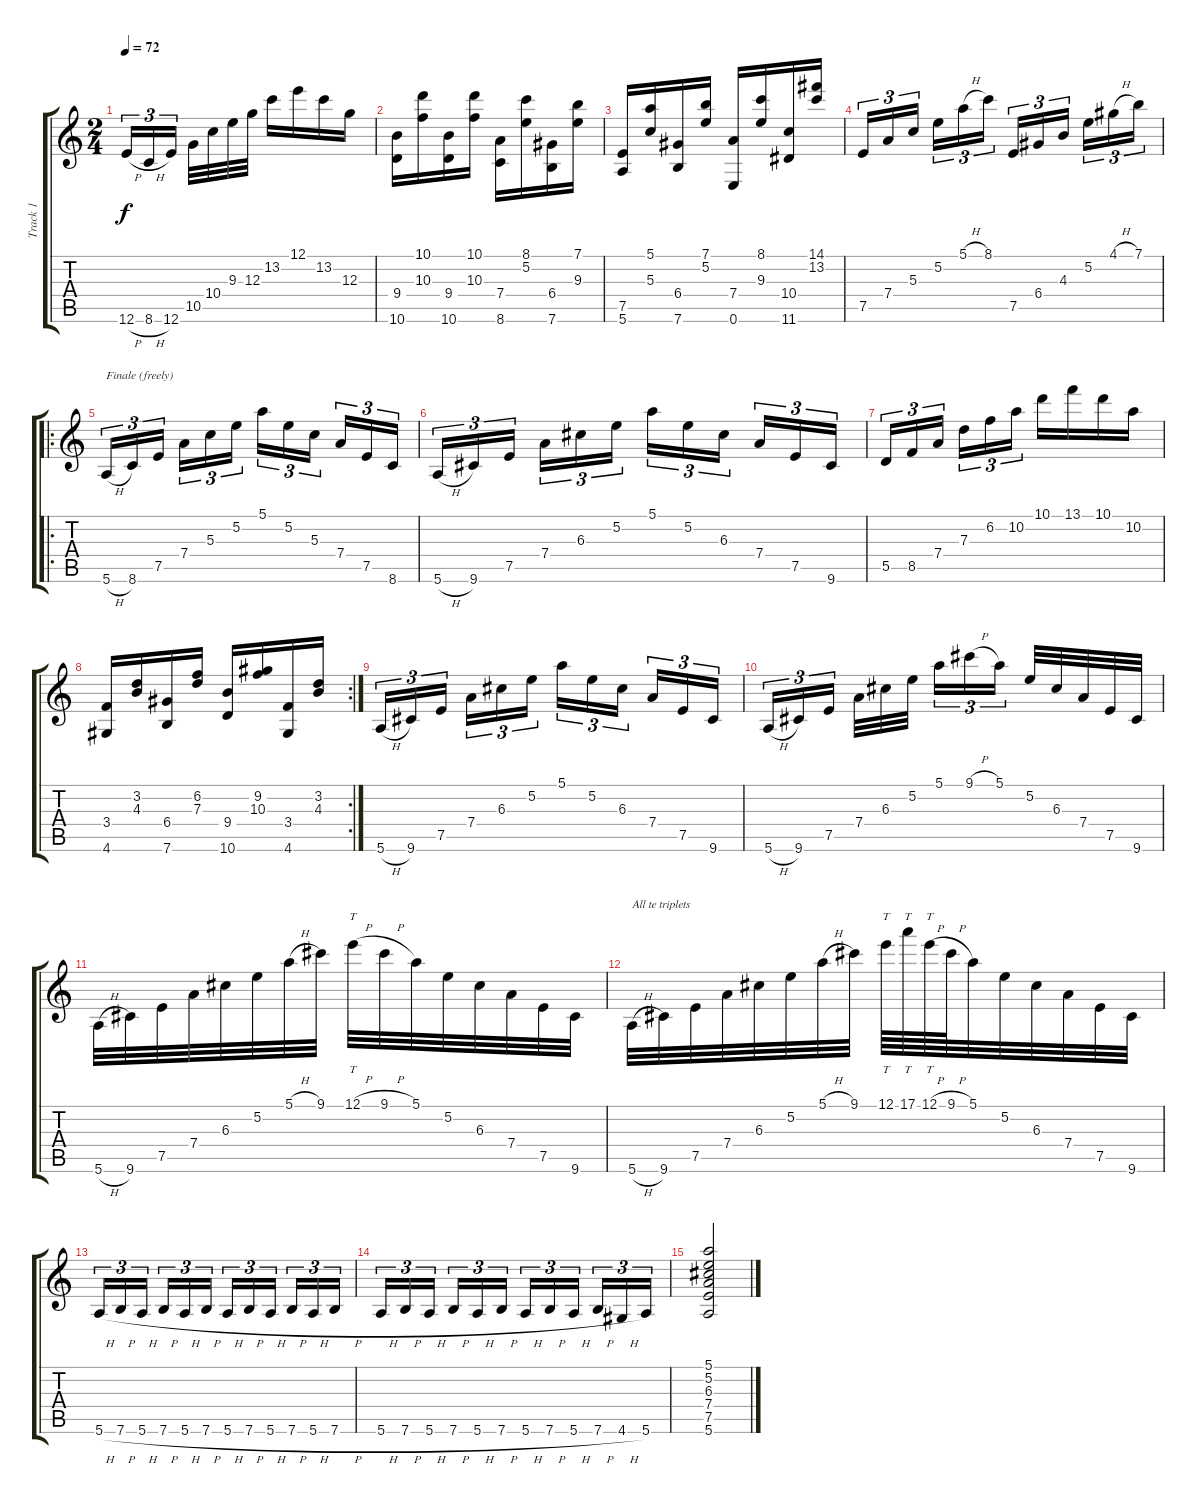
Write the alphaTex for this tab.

\track ("Track 1" "Track 1") {instrument acousticguitarsteel}
\staff {score tabs}
\tuning (E4 B3 G3 D3 A2 E2) {hide}
\ts (2 4)
\tempo 72
\clef g2
\ks c
12.6{h}.16{tu (3 2) dy f} 8.6{h}.16{tu (3 2)} 12.6.16{tu (3 2) beam splitsecondary} 10.5.32 10.4.32 9.3.32 12.3.32 13.2.16 12.1.16 13.2.16 12.3.16 |
(9.4 10.6).16 (10.1 10.3).16 (9.4 10.6).16 (10.1 10.3).16 (7.4 8.6).16 (8.1 5.2).16 (6.4 7.6).16 (7.1 9.3).16 |
(7.5 5.6).16 (5.1 5.3).16 (6.4 7.6).16 (7.1 5.2).16 (7.4 0.6).16 (8.1 9.3).16 (10.4 11.6).16 (14.1 13.2).16 |
7.5.16{tu (3 2)} 7.4.16{tu (3 2)} 5.3.16{tu (3 2) beam splitsecondary} 5.2.16{tu (3 2)} 5.1{h}.16{tu (3 2)} 8.1.16{tu (3 2)} 7.5.16{tu (3 2)} 6.4.16{tu (3 2)} 4.3.16{tu (3 2) beam splitsecondary} 5.2.16{tu (3 2)} 4.1{h}.16{tu (3 2)} 7.1.16{tu (3 2)} |
\ro
5.6{h}.16{tu (3 2) txt "Finale (freely)"} 8.6.16{tu (3 2)} 7.5.16{tu (3 2) beam splitsecondary} 7.4.16{tu (3 2)} 5.3.16{tu (3 2)} 5.2.16{tu (3 2)} 5.1.16{tu (3 2)} 5.2.16{tu (3 2)} 5.3.16{tu (3 2) beam splitsecondary} 7.4.16{tu (3 2)} 7.5.16{tu (3 2)} 8.6.16{tu (3 2)} |
5.6{h}.16{tu (3 2)} 9.6.16{tu (3 2)} 7.5.16{tu (3 2) beam splitsecondary} 7.4.16{tu (3 2)} 6.3.16{tu (3 2)} 5.2.16{tu (3 2)} 5.1.16{tu (3 2)} 5.2.16{tu (3 2)} 6.3.16{tu (3 2) beam splitsecondary} 7.4.16{tu (3 2)} 7.5.16{tu (3 2)} 9.6.16{tu (3 2)} |
5.5.16{tu (3 2)} 8.5.16{tu (3 2)} 7.4.16{tu (3 2) beam splitsecondary} 7.3.16{tu (3 2)} 6.2.16{tu (3 2)} 10.2.16{tu (3 2)} 10.1.16 13.1.16 10.1.16 10.2.16 |
\rc 2
(3.4 4.6).16 (3.2 4.3).16 (6.4 7.6).16 (6.2 7.3).16 (9.4 10.6).16 (9.2 10.3).16 (3.4 4.6).16 (3.2 4.3).16 |
5.6{h}.16{tu (3 2)} 9.6.16{tu (3 2)} 7.5.16{tu (3 2) beam splitsecondary} 7.4.16{tu (3 2)} 6.3.16{tu (3 2)} 5.2.16{tu (3 2)} 5.1.16{tu (3 2)} 5.2.16{tu (3 2)} 6.3.16{tu (3 2) beam splitsecondary} 7.4.16{tu (3 2)} 7.5.16{tu (3 2)} 9.6.16{tu (3 2)} |
5.6{h}.16{tu (3 2)} 9.6.16{tu (3 2)} 7.5.16{tu (3 2) beam splitsecondary} 7.4.32 6.3.32 5.2.32{beam splitsecondary} 5.1.16{tu (3 2)} 9.1{h}.16{tu (3 2)} 5.1.16{tu (3 2) beam splitsecondary} 5.2.32 6.3.32 7.4.32 7.5.32 9.6.32 |
5.6{h}.32 9.6.32 7.5.32 7.4.32 6.3.32 5.2.32 5.1{h}.32 9.1.32 12.1{h}.32{tt} 9.1{h}.32 5.1.32 5.2.32 6.3.32 7.4.32 7.5.32 9.6.32 |
5.6{h}.32{txt "All te triplets"} 9.6.32 7.5.32 7.4.32 6.3.32 5.2.32 5.1{h}.32 9.1.32 12.1.64{tt} 17.1.64{tt} 12.1{h}.64{tt} 9.1{h}.64 5.1.32 5.2.32 6.3.32 7.4.32 7.5.32 9.6.32 |
5.6{h}.16{tu (3 2)} 7.6{h}.16{tu (3 2)} 5.6{h}.16{tu (3 2) beam splitsecondary} 7.6{h}.16{tu (3 2)} 5.6{h}.16{tu (3 2)} 7.6{h}.16{tu (3 2)} 5.6{h}.16{tu (3 2)} 7.6{h}.16{tu (3 2)} 5.6{h}.16{tu (3 2) beam splitsecondary} 7.6{h}.16{tu (3 2)} 5.6{h}.16{tu (3 2)} 7.6{h}.16{tu (3 2)} |
5.6{h}.16{tu (3 2)} 7.6{h}.16{tu (3 2)} 5.6{h}.16{tu (3 2) beam splitsecondary} 7.6{h}.16{tu (3 2)} 5.6{h}.16{tu (3 2)} 7.6{h}.16{tu (3 2)} 5.6{h}.16{tu (3 2)} 7.6{h}.16{tu (3 2)} 5.6{h}.16{tu (3 2) beam splitsecondary} 7.6{h}.16{tu (3 2)} 4.6{h}.16{tu (3 2)} 5.6.16{tu (3 2)} |
(5.1 5.2 6.3 7.4 7.5 5.6).2
